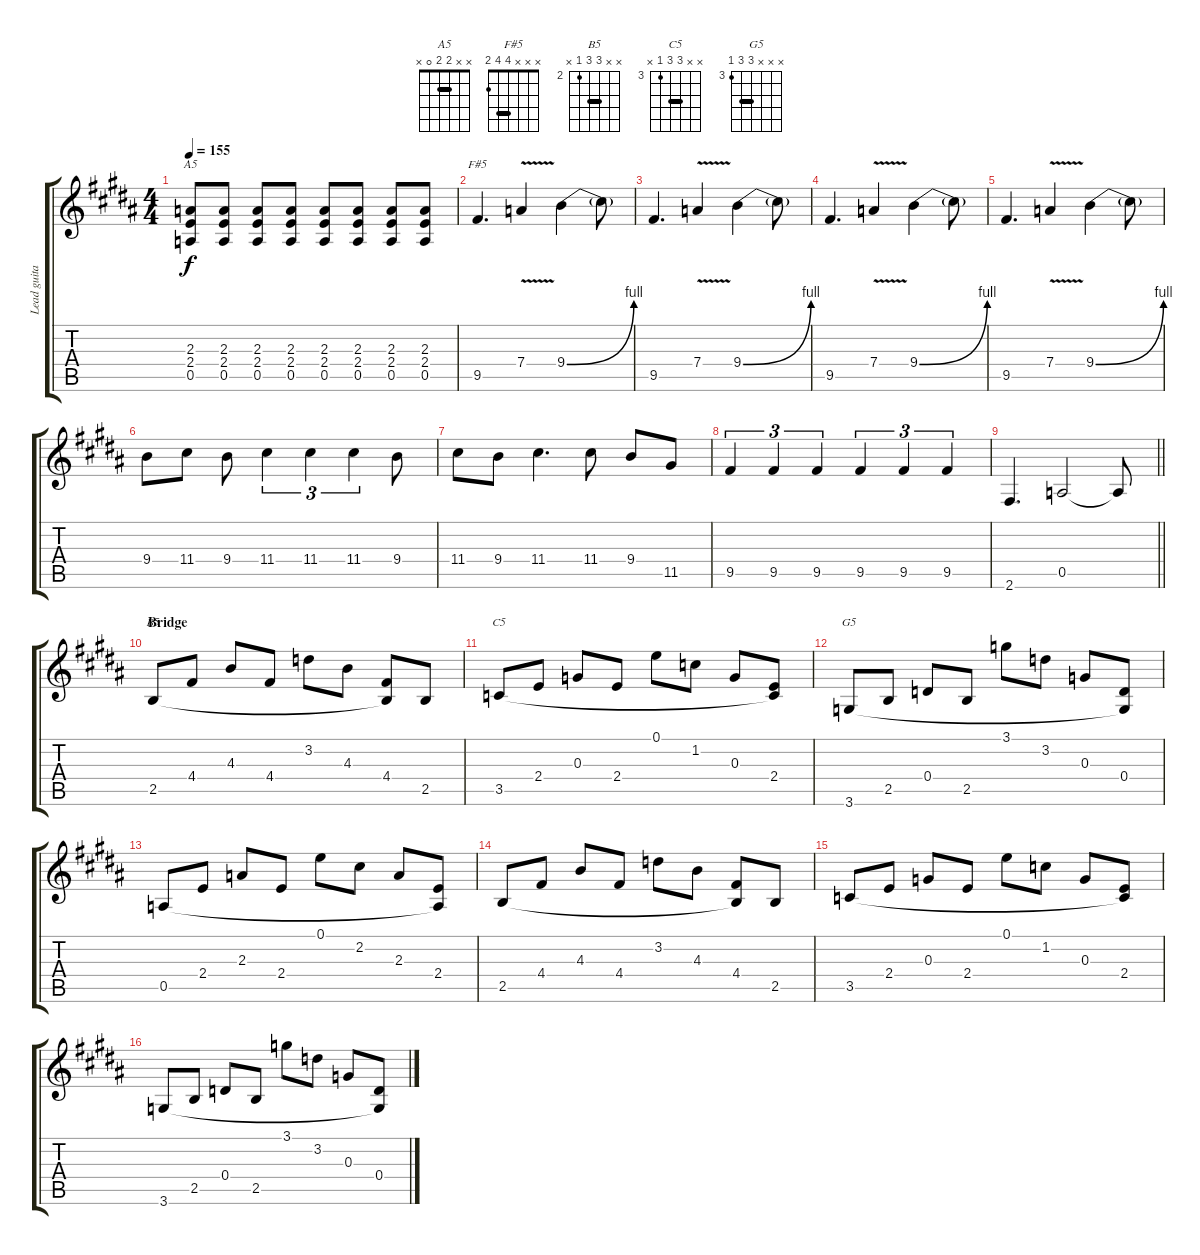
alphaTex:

\track ("Lead guitar (Jacob Binzer)" "Lead guita") {instrument overdrivenguitar}
\staff {score tabs}
\tuning (E4 B3 G3 D3 A2 E2) {hide}
\chord ("A5" x x 2 2 0 x) {barre 2}
\chord ("F#5" x x x 4 4 2) {barre 4}
\chord ("B5" x x 4 4 2 x) {firstfret 2 barre 4}
\chord ("C5" x x 5 5 3 x) {firstfret 3 barre 5}
\chord ("G5" x x x 5 5 3) {firstfret 3 barre 5}
\ts (4 4)
\tempo 155
\clef g2
\ks b
(2.3 2.4 0.5).8{ch "A5" dy f} (2.3 2.4 0.5).8 (2.3 2.4 0.5).8 (2.3 2.4 0.5).8 (2.3 2.4 0.5).8 (2.3 2.4 0.5).8 (2.3 2.4 0.5).8 (2.3 2.4 0.5).8 |
9.5.4{d ch "F#5"} 7.4{v}.4 9.4{be (bend 0 0 60 4)}.4 9.4{t}.8 |
9.5.4{d} 7.4{v}.4 9.4{be (bend 0 0 60 4)}.4 9.4{t}.8 |
9.5.4{d} 7.4{v}.4 9.4{be (bend 0 0 60 4)}.4 9.4{t}.8 |
9.5.4{d} 7.4{v}.4 9.4{be (bend 0 0 60 4)}.4 9.4{t}.8 |
9.4.8 11.4.8 9.4.8 11.4.4{tu (3 2)} 11.4.4{tu (3 2)} 11.4.4{tu (3 2)} 9.4.8 |
11.4.8 9.4.8 11.4.4{d} 11.4.8 9.4.8 11.5.8 |
9.5.4{tu (3 2)} 9.5.4{tu (3 2)} 9.5.4{tu (3 2)} 9.5.4{tu (3 2)} 9.5.4{tu (3 2)} 9.5.4{tu (3 2)} |
\barLineRight lightlight
2.6.4{d} 0.5.2 0.5{t}.8 |
\section ("" "Bridge")
2.5.8{ch "B5" instrument overdrivenguitar} 4.4.8 4.3.8 4.4.8 3.2.8 4.3.8 (4.4 2.5{t}).8 2.5.8 |
3.5.8{ch "C5"} 2.4.8 0.3.8 2.4.8 0.1.8 1.2.8 0.3.8 (2.4 3.5{t}).8 |
3.6.8{ch "G5"} 2.5.8 0.4.8 2.5.8 3.1.8 3.2.8 0.3.8 (0.4 3.6{t}).8 |
0.5.8 2.4.8 2.3.8 2.4.8 0.1.8 2.2.8 2.3.8 (2.4 0.5{t}).8 |
2.5.8 4.4.8 4.3.8 4.4.8 3.2.8 4.3.8 (4.4 2.5{t}).8 2.5.8 |
3.5.8 2.4.8 0.3.8 2.4.8 0.1.8 1.2.8 0.3.8 (2.4 3.5{t}).8 |
3.6.8 2.5.8 0.4.8 2.5.8 3.1.8 3.2.8 0.3.8 (0.4 3.6{t}).8
